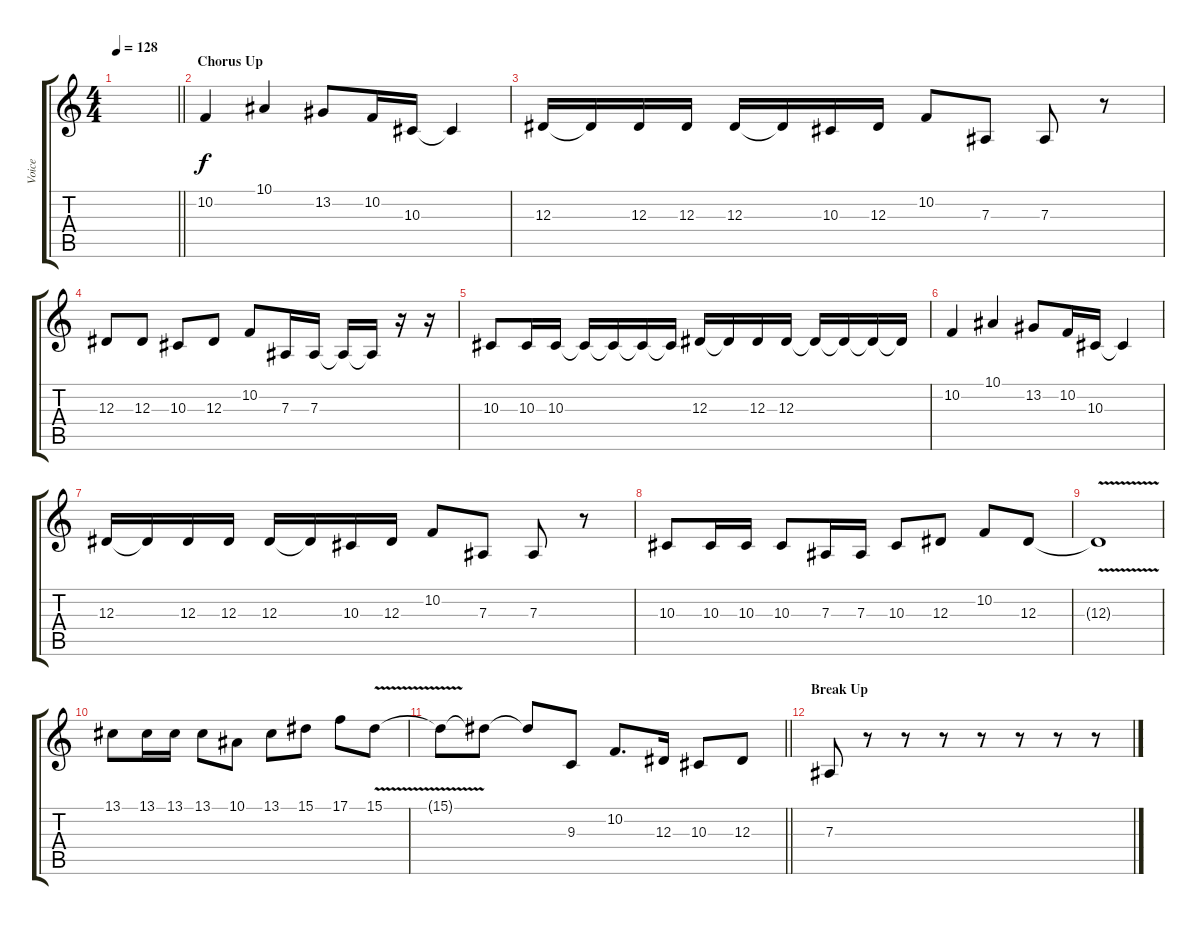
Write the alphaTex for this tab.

\track ("Voice" "Voice") {instrument trumpet}
\staff {score tabs}
\tuning (C4 G3 Eb3 Bb2 F2 C2) {hide}
\ts (4 4)
\tempo 128
\clef g2
\barLineRight lightlight
\ks c
|
\section ("" "Chorus Up")
10.2.4 10.1.4 13.2.8 10.2.16 10.3.16 10.3{t}.4 |
12.3.16 12.3{t}.16 12.3.16 12.3.16 12.3.16 12.3{t}.16 10.3.16 12.3.16 10.2.8 7.3.8 7.3.8 r.8 |
12.3.8 12.3.8 10.3.8 12.3.8 10.2.8 7.3.16 7.3.16 7.3{t}.16 7.3{t}.16 r.16 r.16 |
10.3.8 10.3.16 10.3.16 10.3{t}.16 10.3{t}.16 10.3{t}.16 10.3{t}.16 12.3.16 12.3{t}.16 12.3.16 12.3.16 12.3{t}.16 12.3{t}.16 12.3{t}.16 12.3{t}.16 |
10.2.4 10.1.4 13.2.8 10.2.16 10.3.16 10.3{t}.4 |
12.3.16 12.3{t}.16 12.3.16 12.3.16 12.3.16 12.3{t}.16 10.3.16 12.3.16 10.2.8 7.3.8 7.3.8 r.8 |
10.3.8 10.3.16 10.3.16 10.3.8 7.3.16 7.3.16 10.3.8 12.3.8 10.2.8 12.3.8 |
12.3{v t}.1 |
13.1.8 13.1.16 13.1.16 13.1.8 10.1.8 13.1.8 15.1.8 17.1.8 15.1{v}.8 |
\barLineRight lightlight
15.1{t}.8 15.1{t}.8 15.1{t}.8 9.3.8 10.2.8{d} 12.3.16 10.3.8 12.3.8 |
\section ("" "Break Up")
7.3.8 r.8 r.8 r.8 r.8 r.8 r.8 r.8
